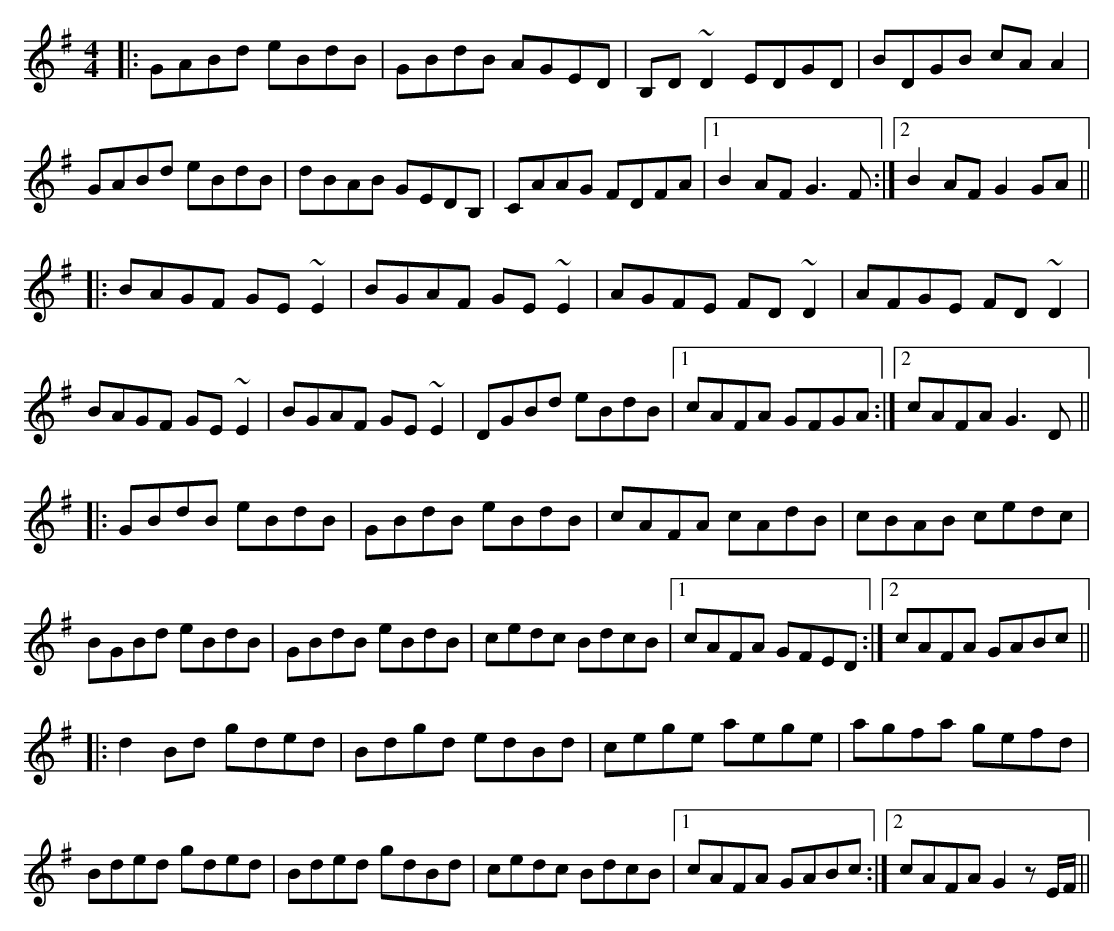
X:1
M:4/4
K:G
|:GABd eBdB|GBdB AGED|B,D~D2 EDGD|BDGB cAA2|
GABd eBdB|dBAB GEDB,|CAAG FDFA|1 B2AF G3F:|2 B2AF G2GA||
|:BAGF GE~E2|BGAF GE~E2|AGFE FD~D2|AFGE FD~D2|
BAGF GE~E2|BGAF GE~E2|DGBd eBdB|1 cAFA GFGA:|2 cAFA G3D||
|:GBdB eBdB|GBdB eBdB|cAFA cAdB|cBAB cedc|
BGBd eBdB|GBdB eBdB|cedc BdcB|1 cAFA GFED:|2 cAFA GABc||
|:d2Bd gded|Bdgd edBd|cege aege|agfa gefd|
Bded gded|Bded gdBd|cedc BdcB|1 cAFA GABc:|2 cAFA G2zE/F/||
